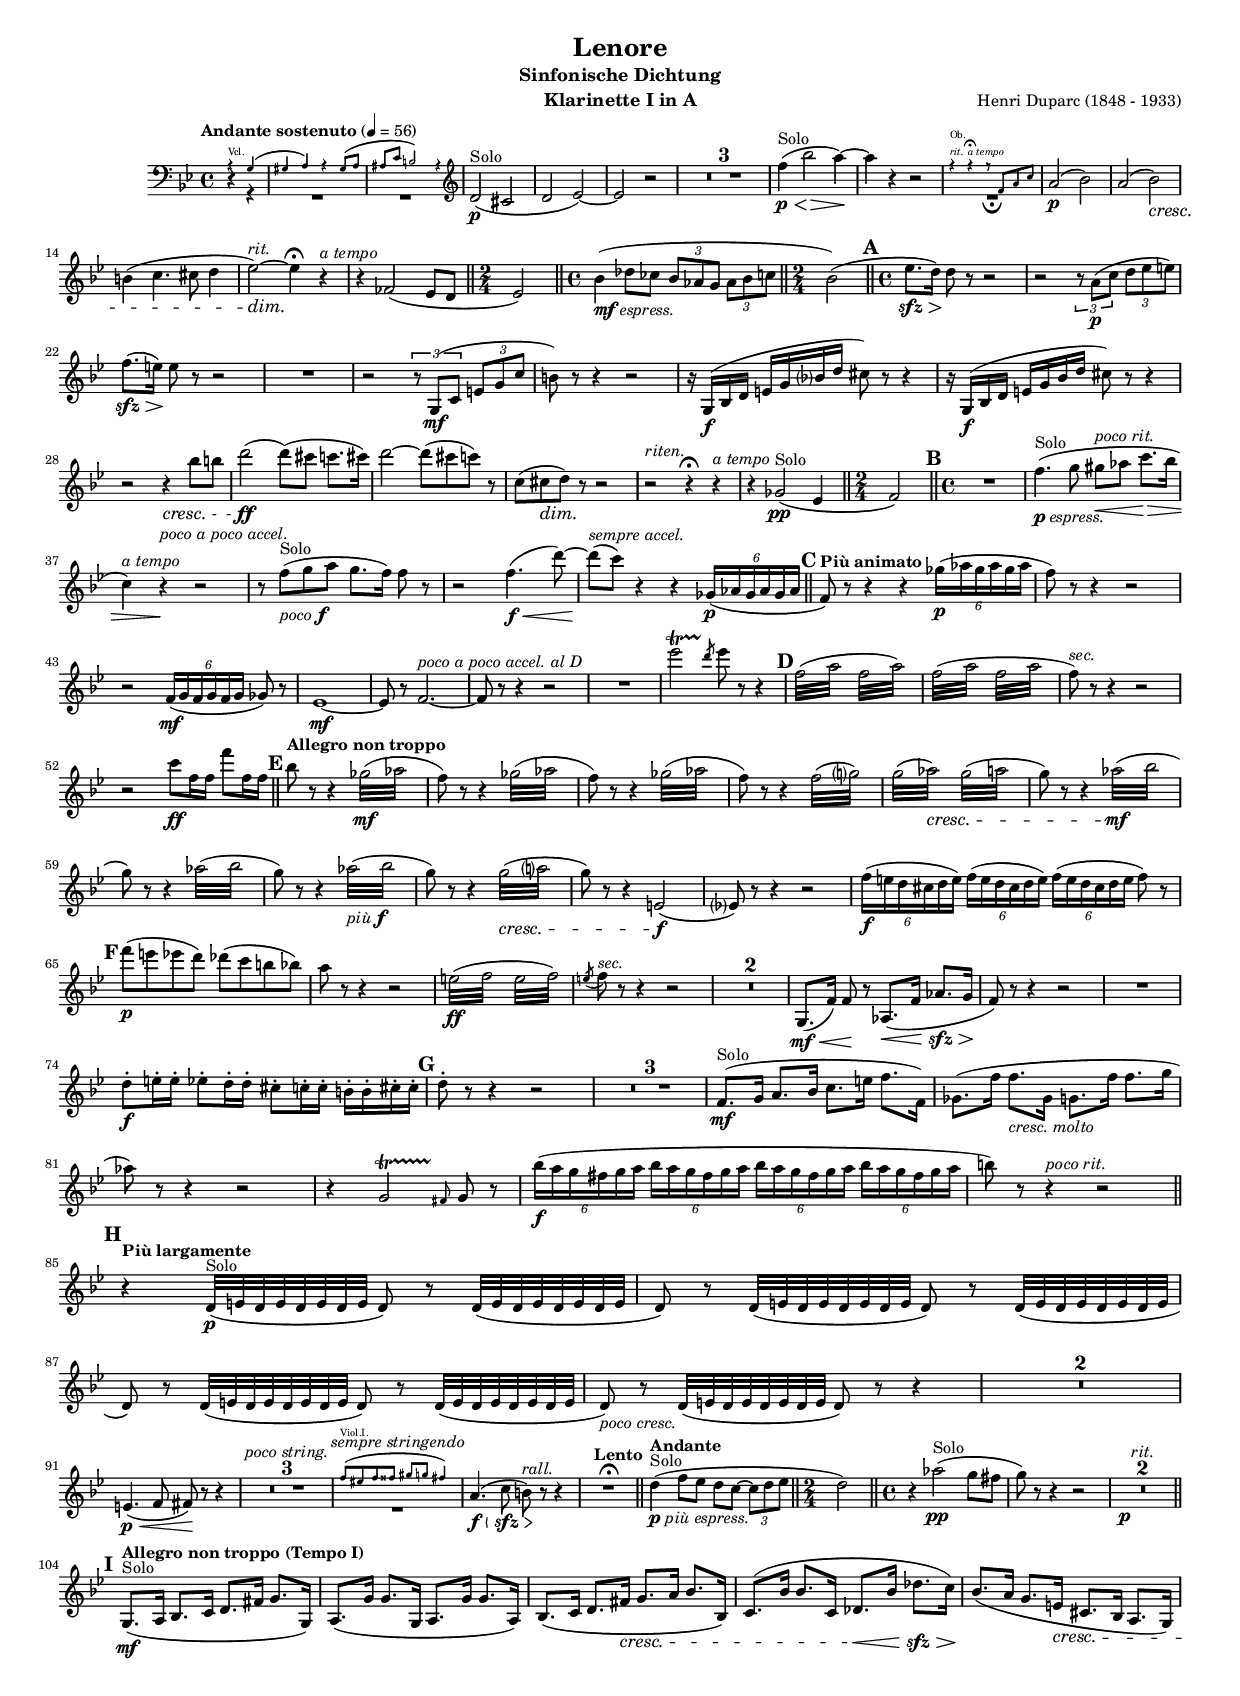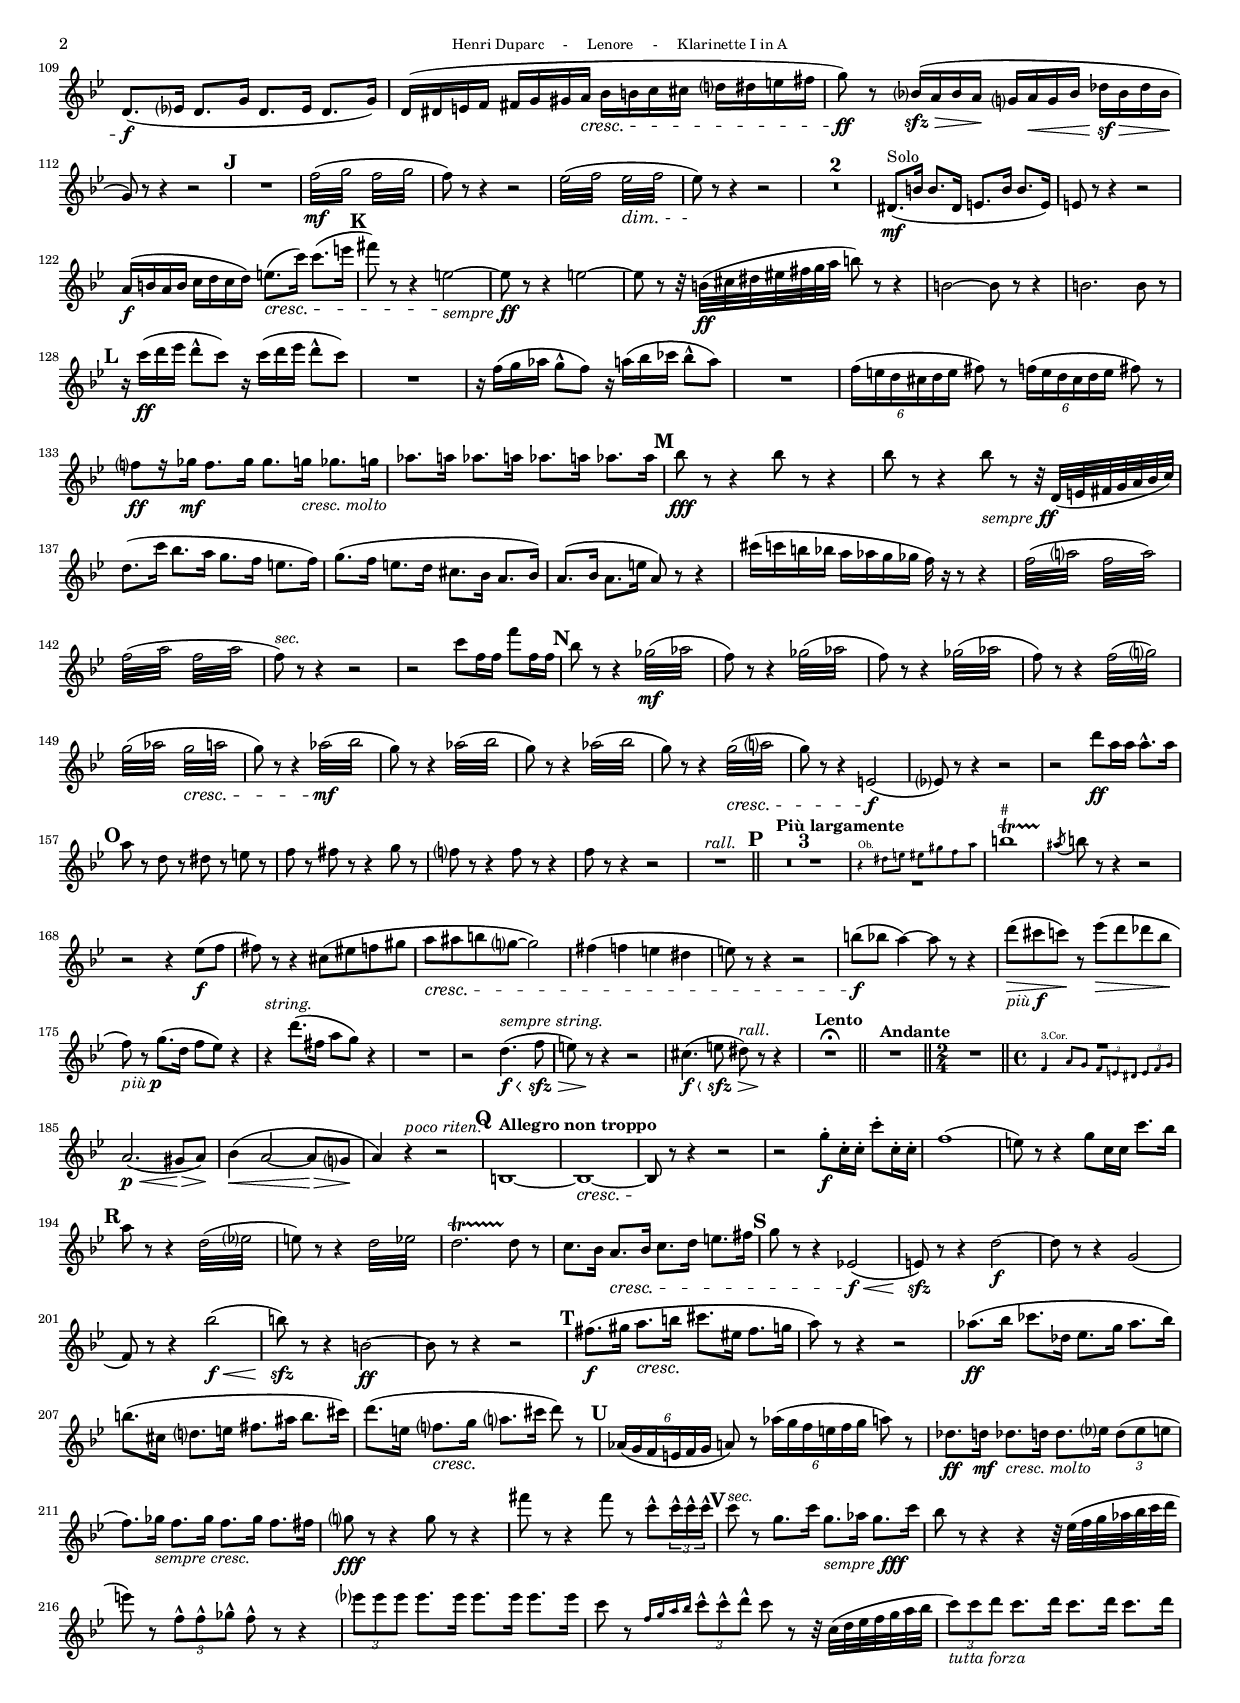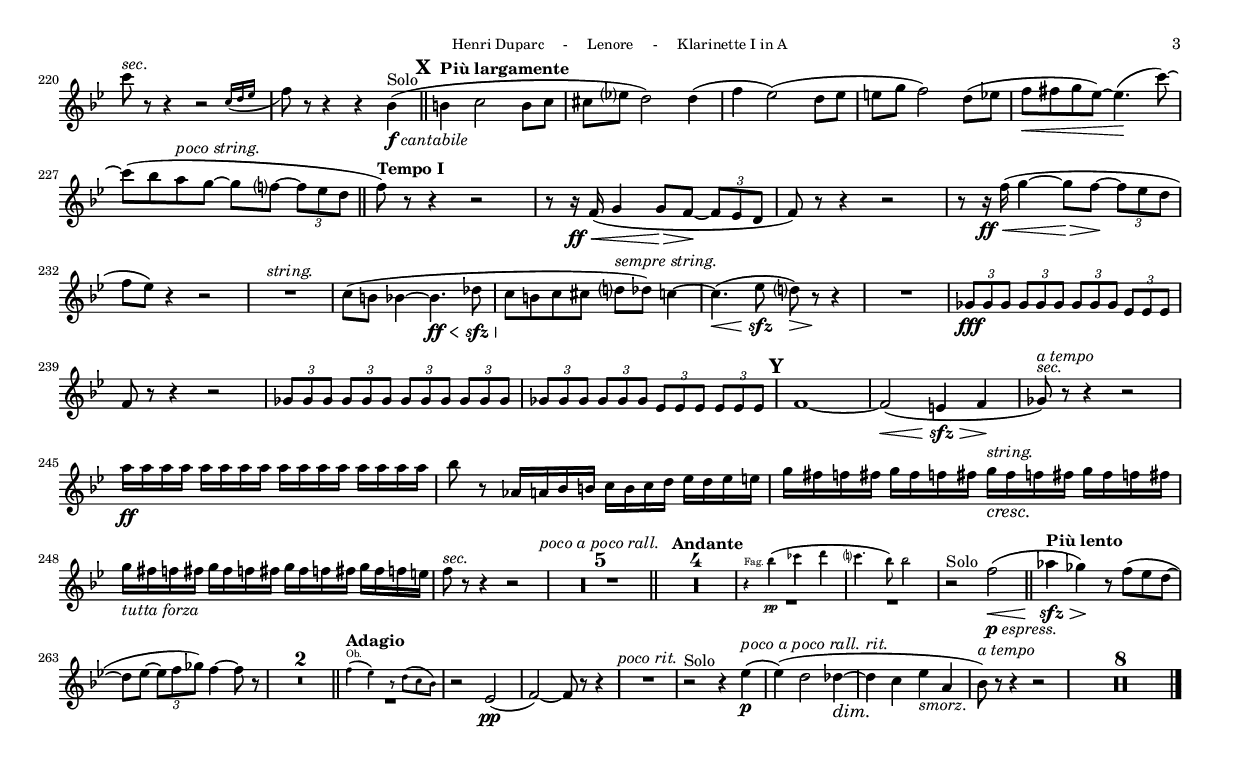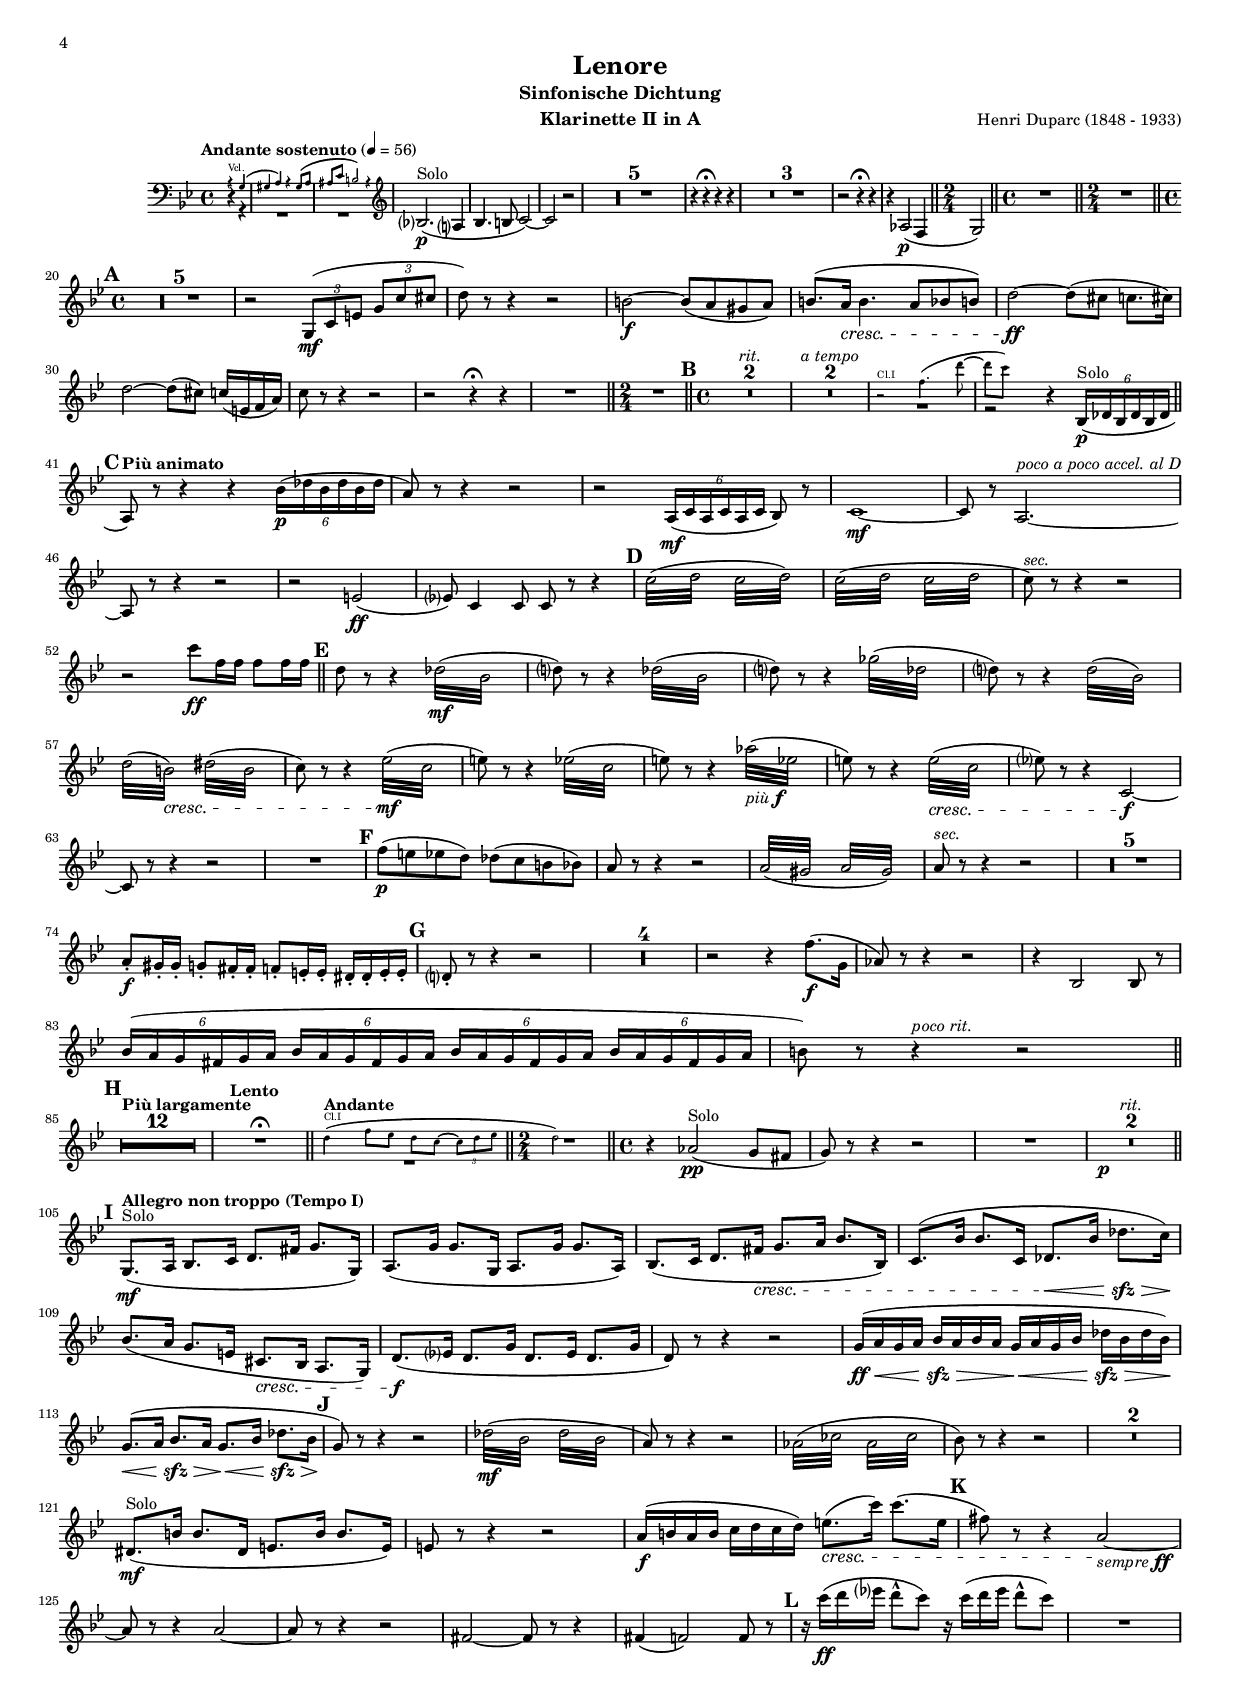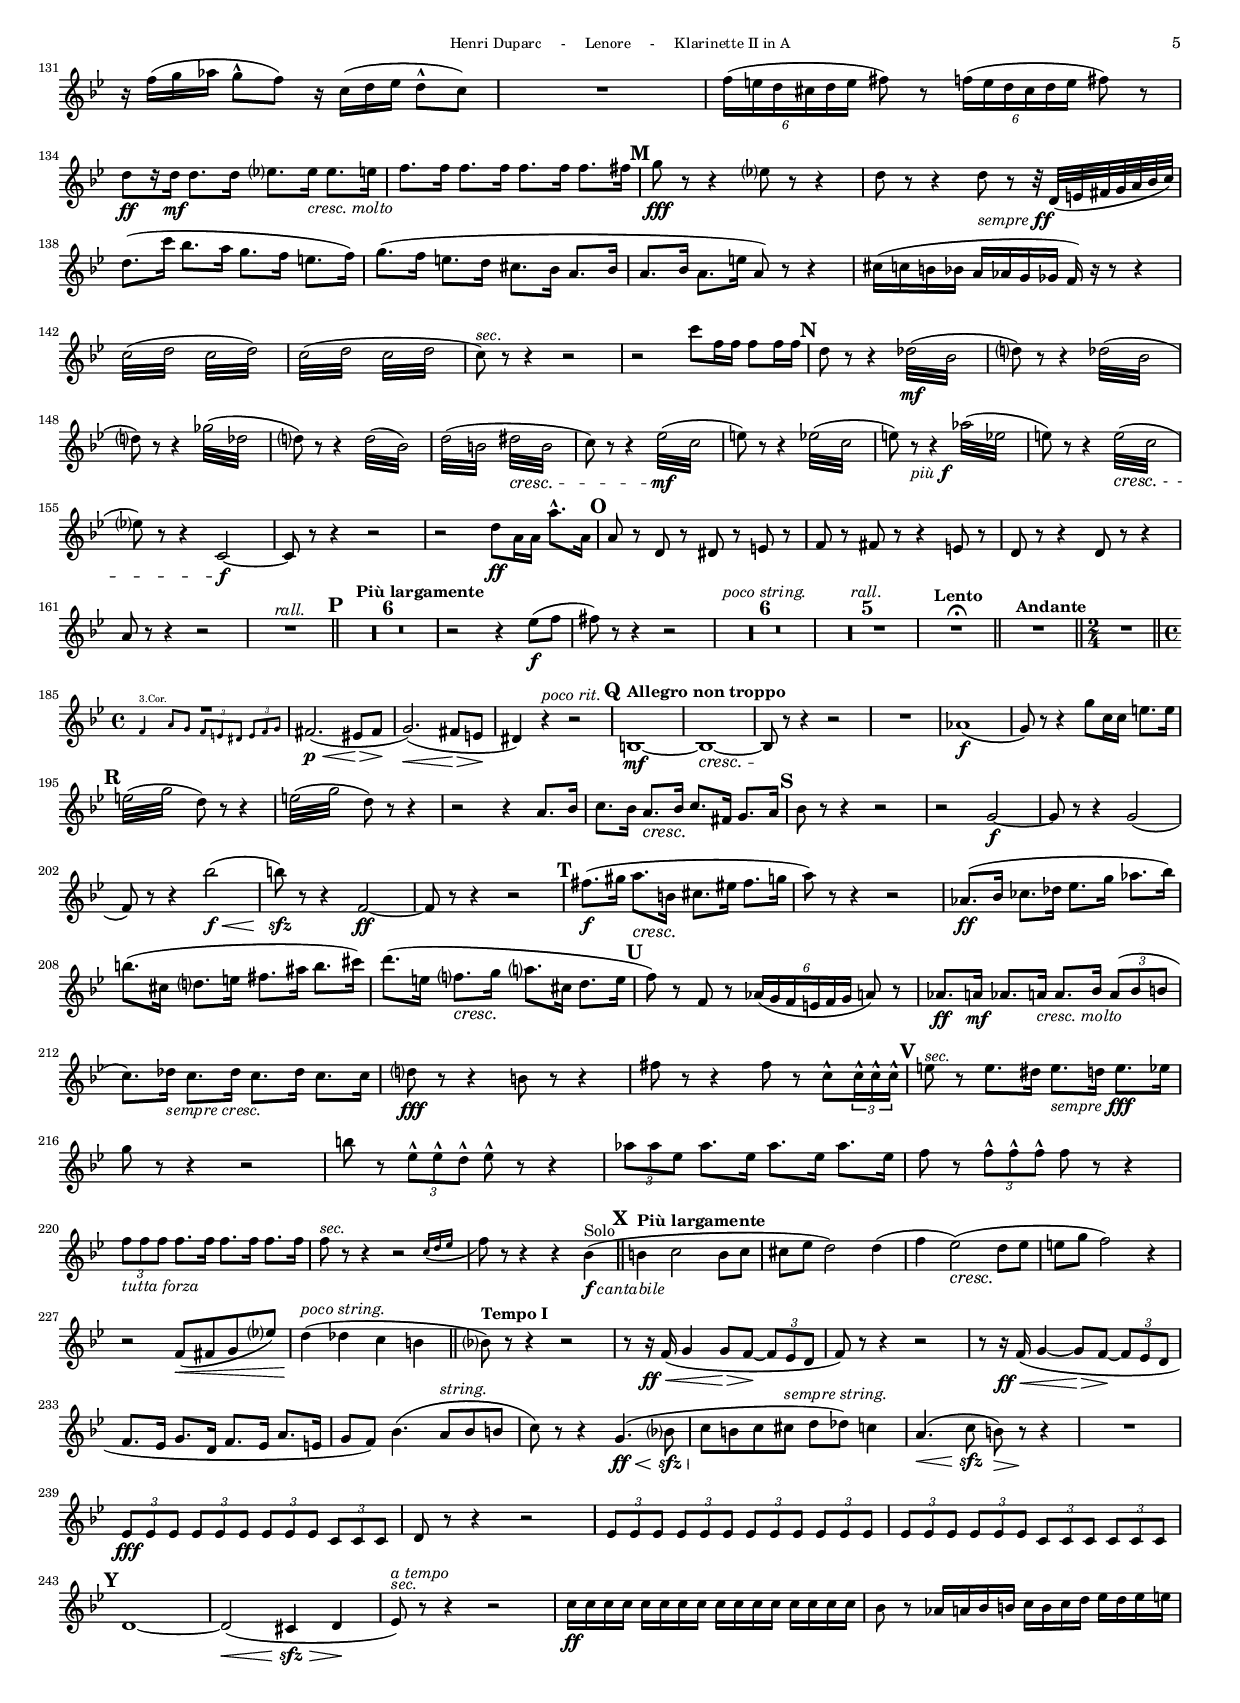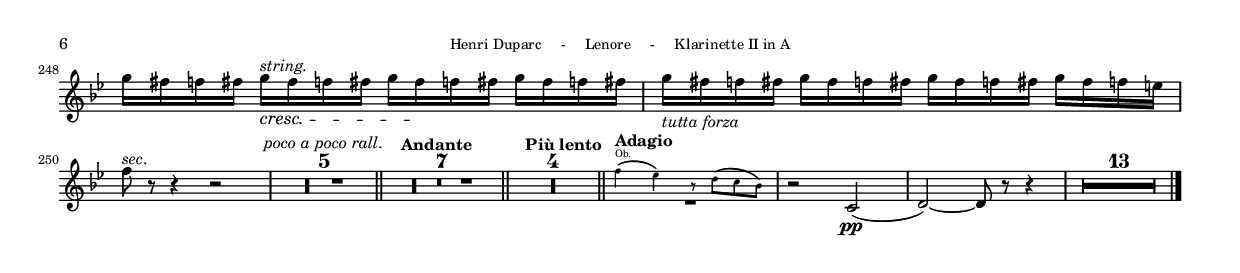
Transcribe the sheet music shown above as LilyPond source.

\version "2.18.2"
\language "deutsch"

\paper {
    top-margin = 10\mm
    bottom-margin = 10\mm
    left-margin = 10\mm
    right-margin = 10\mm
    ragged-last = ##f
}

\header{
  title = "Lenore"
  subtitle = "Sinfonische Dichtung"
  composerShort = "Henri Duparc"
  composer = "Henri Duparc (1848 - 1933)"
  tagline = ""
}

% Adapt this for automatic line-breaks
% mBreak = {}
mBreak = { \break }
#(set-global-staff-size 14)

% Useful snippets
pCresc = _\markup { \dynamic p \italic "cresc." }
mfDim = _\markup { \dynamic mf \italic "dim." }
fCantabile = _\markup { \dynamic f \italic "cantabile" }
smorz = _\markup { \italic "smorz." }
sempreFf = _\markup { \italic "sempre" \dynamic ff }
sempreFff = _\markup { \italic "sempre" \dynamic fff }
pocoF = _\markup { \italic "poco" \dynamic f }
ffz = _\markup { \dynamic { ffz } } 
crescMolto = _\markup { \italic "cresc. molto" }
pMoltoCresc = _\markup { \dynamic p \italic "molto cresc." }
sempreCresc = _\markup { \italic "sempre cresc." }
ppiuEspress = _\markup { \dynamic p \italic "più espress." }
pocoCresc = _\markup { \italic "poco cresc." }
mfEspress = _\markup { \dynamic mf \italic "espress." }
pEspress = _\markup { \dynamic p \italic "espress." }
string = ^\markup { \italic "string." }
stringendo = ^\markup { \italic "stringendo" }
pocoString = ^\markup { \italic "poco string." }
sempreStringendo = ^\markup { \italic "sempre stringendo" }
sempreString = ^\markup { \italic "sempre string." }
tuttaForza = _\markup { \italic "tutta forza" }
allargando = _\markup { \italic "allargando" }
pocoMenoMosso = ^\markup {\italic \bold {"Poco meno mosso."} }
rit = ^\markup {\italic {"rit."} }
rall = ^\markup {\italic {"rall."} }
riten = ^\markup {\italic {"riten."} }
ritATempo = ^\markup { \center-align \italic {"  rit. a tempo"} }
aTempo = ^\markup { \italic {"a tempo"} }
moltoRit = ^\markup { \italic {"molto rit."} }
pocoRit = ^\markup {\italic {"poco rit."} }
pocoRiten = ^\markup {\italic {"poco riten."} }
sec = ^\markup {\italic {"sec."} }
pocoAPocoRall = ^\markup {\italic {"poco a poco rall."} }
pocoAPocoAccel = ^\markup {\italic {"poco a poco accel."} }
pocoAPocoAccelAlD = ^\markup {\italic {"poco a poco accel. al D"} }
sempreAccel = ^\markup {\italic {"sempre accel."} }
solo = ^\markup { "Solo" }
piuF = _\markup { \italic "più" \dynamic f }
piuP = _\markup { \italic "più" \dynamic p }
lento = ^\markup { \italic "Lento" }
accel = ^\markup { \bold { "accel." } }
tempoPrimo = ^\markup { \italic { "Tempo I" } }

% Adapted from http://lsr.di.unimi.it/LSR/Snippet?id=655
% Make title, subtitle, instrument appear on pages other than the first
#(define (part-not-first-page layout props arg)
   (if (not (= (chain-assoc-get 'page:page-number props -1)
               (ly:output-def-lookup layout 'first-page-number)))
       (interpret-markup layout props arg)
       empty-stencil))

\paper {
  oddHeaderMarkup = \markup
  \fill-line {
    " "
    \on-the-fly #part-not-first-page \fontsize #-1.0 \concat {
      \fromproperty #'header:composerShort
      "     -     "
      \fromproperty #'header:title
      "     -     "
      \fromproperty #'header:instrument
    }
    \on-the-fly #print-page-number-check-first \fromproperty #'page:page-number-string
  }
  evenHeaderMarkup = \markup
  \fill-line {
    \on-the-fly #print-page-number-check-first \fromproperty #'page:page-number-string
    \on-the-fly #part-not-first-page \fontsize #-1.0 \concat {
      \fromproperty #'header:composerShort
      "     -     "
      \fromproperty #'header:title
      "     -     "
      \fromproperty #'header:instrument
    }
    " "
  }
  % markup-system-spacing.basic-distance = #12
  % markup-system-spacing.minimum-distance = #12
  % markup-system-spacing.padding = #10
  
}

% ---------------------------------------------------------

clarinet_I = {
  \set Score.markFormatter = #format-mark-alphabet
  \accidentalStyle Score.modern-cautionary
  \compressFullBarRests
  \defaultTimeSignature
  \time 4/4
  \tempo "Andante sostenuto" 4 = 56
  \key b \major
  \clef violin
  \relative c' {
    % p1 1
    \partial 2 
    <<
      \new CueVoice {
        \clef bass
        \set instrumentCueName = "Vcl."
        \stemDown \voiceOne {
          r4 g( |
          gis4 a) r gis8( a |
          ais8 c h2) r4 |
        }
      }
      {
        r4 r4 |
        \override MultiMeasureRest.staff-position = #-6
        R1*2 |
        \revert MultiMeasureRest.staff-position
      }
    >>
    \clef violin
    \stemNeutral
    d2\solo(\p cis |
    d2 es~) |
    es2 r |
    R1*3 |
    f'4(\p\<\solo b2 \>a4)~\! |
    a4 r4 r2 |
    <<
      \new CueVoice {
        \set instrumentCueName = "Ob."
        \stemUp \voiceOne {
          r4\rit r4\fermata\aTempo r8 f,8 a c |
        }
      }
      {
        \override MultiMeasureRest.staff-position = #-6
        R1 _\fermataMarkup |
        \revert MultiMeasureRest.staff-position
      }
    >>
    a2(\p b) |
    a2( b)\cresc |
    \mBreak
    
    % p1 2
    h4( c4. cis8 d4 |
    es2)~\dim\rit es4\fermata\! r4\aTempo |
    r4 fes,2( es8 d|
    \time 2/4 \bar "||"
    es2) |
    \time 4/4 \bar "||"
    b'4(\mfEspress des8 ces \tuplet 3/2 { b as g } \tuplet 3/2 { as b c }
    \time 2/4 \bar "||"
    b2)( |
    \time 4/4 \bar "||"
    \mark #1
    es8.\sfz\> d16)\! d8 r8 r2 |
    r2 \tuplet 3/2 { r8 a(\p c } \tuplet 3/2 { d es e) } |
    \mBreak
    
    % p1 3
    f8.(\sfz\> e16)\! e8 r8 r2 |
    R1 |
    r2 \tuplet 3/2 { r8 g,,(\mf c } \tuplet 3/2 { e g c } |
    h8) r8 r4 r2 |
    r16 g,(\f b d e g b d cis8) r8 r4 |
    r16 g,(\f b d e g b d cis8) r8 r4 |
    \mBreak

    % p1 4
    r2 r4\cresc b'8 h |
    d2(\ff d8)( cis c8. cis16) |
    d2~ d8( cis c) r |
    c,8( cis\dim d)\! r r2 |
    r2\riten r4\fermata r4\aTempo |
    r4 ges,2(\pp\solo es4 |
    \time 2/4 \bar "||"
    f2) |
    \time 4/4 \bar "||"
    \mark #2
    R1 |
    f'4.(\pEspress\solo g8 gis\<\pocoRit as c8.\> b16 |
    \mBreak
    
    % p1 5
    c,4)\aTempo r4\!\pocoAPocoAccel r2 |
    r8 f(\pocoF\solo g a g8. f16) f8 r8 |
    r2 f4.\f\<( d'8)~ |
    d8(\!\sempreAccel c) r4 r \tuplet 6/4 { ges,16(\p as ges as ges as } |
    \bar "||"
    \mark #3
    \tempo "Più animato"
    f8) r8 r4 r \tuplet 6/4 { ges'16(\p as ges as ges as } |
    f8) r8 r4 r2 |
    \mBreak
    
    % p1 6
    r2 \tuplet 6/4 { f,16(\mf g f g f g} ges8) r8 |
    es1~\mf |
    es8 r8 f2.~\pocoAPocoAccelAlD |
    f8 r8 r4 r2 |
    R1 |
    es''2\startTrillSpan \slashedGrace d8\stopTrillSpan es8 r8 r4 |
    \mark #4
    \repeat tremolo 8 { f,32( a } \repeat tremolo 8 { f32 a) } |
    \repeat tremolo 8 { f32( a } \repeat tremolo 8 { f32 a } |
    f8)\sec r8 r4 r2 |
    \mBreak
    
    % p1 7
    r2 c'8\ff f,16 f f'8 f,16 f |
    \bar "||"
    \mark #5
    \tempo "Allegro non troppo"
    b8 r8 r4 \repeat tremolo 8 { ges32(\mf as } |
    f8) r8 r4 \repeat tremolo 8 { ges32( as } |
    f8) r8 r4 \repeat tremolo 8 { ges32( as } |
    f8) r8 r4 \repeat tremolo 8 { f32( g) } |
    \repeat tremolo 8 { g32( as)\cresc } \repeat tremolo 8 { g32( a } |
    g8) r8 r4 \repeat tremolo 8 { as32(\mf b } |
    \mBreak
    
    % p1 8
    g8) r8 r4 \repeat tremolo 8 { as32( b } |
    g8) r8 r4 \repeat tremolo 8 { as32(\piuF b } |
    g8) r8 r4 \repeat tremolo 8 { g32(\cresc a } |
    g8) r8 r4 e,2(\f |
    es8) r8 r4 r2 |
    \tuplet 6/4 { f'16(\f e d cis d e) } \tuplet 6/4 { f16( e d cis d e) } \tuplet 6/4 { f16( e d cis d e } f8) r8 |
    \mark #6
    \mBreak
    
    % p1 9
    f'8(\p e es d) des( c h b) |
    a8 r8 r4 r2 |
    \repeat tremolo 8 { e32(\ff f } \repeat tremolo 8 { e f) } \acciaccatura e8 |
    % FIXME: I can't get the grace note into the previous bar
    f8\sec r8 r4 r2 |
    R1*2 |
    g,,8.(\mf\< f'16) f8\! r8 as,8.(\< f'16 as8.\sfz\> g16\! | 
    f8) r8 r4 r2 |
    R1 |
    \mBreak
    
    % p1 10
    d'8-.\f e16-. e-. es8-. d16-. d-. cis8-. c16-. c-. h-. h-. cis-. cis-. | 
    \mark #7
    d8-. r8 r4 r2 |
    R1*3 |
    f,8.(\mf\solo g16 a8. b16 c8. e16 f8. f,16) |
    ges8.( f'16 f8.\crescMolto ges,16 g8. f'16 f8. g16 |
    as8) r8 r4 r2 |
    r4 g,2\startTrillSpan \grace fis8 \stopTrillSpan  g r |
    \tuplet 6/4 { b'16(\f a g fis g a } \repeat unfold 3 \tuplet 6/4 { b16 a g fis g a } |
    h8) r8 r4\pocoRit r2 |
    \bar "||"
    \mBreak
    
    % p2 1
    \mark #8
    \tempo "Più largamente"
    r4 d,,32(\p\solo e d e d e d e d8) r8 d32( e d e d e d e |
    d8) r d32( e d e d e d e d8) r d32( e d e d e d e |
    \mBreak
    
    % p2 2
    d8) r d32( e d e d e d e d8) r d32( e d e d e d e |
    d8\pocoCresc) r d32( e d e d e d e d8) r r4 |
    R1*2 |
    \mBreak

    % p2 3
    e4.(\p\< f8 fis8)\! r r4 |
    R1*3\pocoString |
    <<
      \new CueVoice {
        \set instrumentCueName = "Viol.I."
        \stemDown \voiceOne {
          f'8( eis f fisis gis g fis4) |
        }
      }
      {
        \override MultiMeasureRest.staff-position = #-6
        R1\sempreStringendo |
        \revert MultiMeasureRest.staff-position
      }
    >>
    a,4.(\f\< c8\sfz\> h)\!\rall r r4 |
    \tempo "Lento"
    R1\fermataMarkup |
    \bar "||"
    \tempo Andante
    d4(\ppiuEspress\solo f8 es d c~ \tuplet 3/2 { c d es } |
    \bar "||"
    \time 2/4
    d2) |
    \bar "||"
    \time 4/4
    r4 as'2(\pp\solo g8 fis |
    g8) r8 r4 r2 |
    R1*2\p \rit |
    \bar "||"
    \mBreak
    
    % p2 4
    \mark #9
    \tempo "Allegro non troppo (Tempo I)"
    g,,8.(\mf\solo a16 b8. c16 d8. fis16 g8. g,16) |
    a8.( g'16 g8. g,16 a8. g'16 g8. a,16) |
    b8.( c16 d8. fis16\cresc g8. a16 b8. b,16) |
    c8.( b'16 b8. c,16 des8.\< b'16 des8.\sfz\> c16)\! |
    b8.( a16 g8. e16\cresc cis8. b16 a8. g16) |
    \mBreak

    % p2 5
    d'8.(\f es16 d8. g16 d8. es16 d8. g16) |
    d16( dis e f fis g gis a\cresc b h c cis d dis e fis |
    g8)\ff r8 b,16(\sfz\> a b a\! g a\< g b des\sf\> b des b\! |
    \mBreak
    
    % p2 6
    g8) r8 r4 r2 |
    \mark #10
    R1 |
    \repeat tremolo 8 { f'32(\mf g } \repeat tremolo 8 { f32 g } |
    f8) r8 r4 r2 |
    \repeat tremolo 8 { es32( f } \repeat tremolo 8 { es32\dim f } |
    es8)\! r8 r4 r2 |
    R1*2 |
    dis,8.(\mf\solo h'16 h8. dis,16 e8. h'16 h8. e,16) |
    e8 r8 r4 r2 |
    \mBreak
    
    % p2 7
    a16\f( h a h c d c d) e8.(\cresc c'16) c8.( e16 |
    \mark #11
    fis8) r8 r4 e,2~\sempreFf\! |
    e8 r8 r4 e2~ |
    e8 r8 r32 h(\ff cis dis eis fis g a h8) r8 r4 |
    h,2~ h8 r8 r4 |
    h2. h8 r8 |
    \mBreak

    % p2 8
    \mark #12
    r16 c'(\ff d es d8-^ c) r16 c( d es d8-^ c) |
    R1 |
    r16 f,( g as g8-^ f) r16 a( b ces b8-^ a) |
    R1 |
    \tuplet 6/4 { f16( e d cis d e } fis8) r8 \tuplet 6/4 { f16( e d cis d e } fis8) r8 |
    \mBreak

    % p2 9
    f8[\ff r16 ges]\mf f8. ges16 ges8. g16\crescMolto ges8. g16 |
    as8. a16 as8. a16 as8. a16 as8. as16 |
    \mark #13
    b8\fff r8 r4 b8 r8 r4 |
    b8 r8 r4 b8\sempreFf r8 r32 d,,( e fis g a b c) |
    \mBreak

    % p2 10
    d8.( c'16 b8. a16 g8. f16 e8. f16) |
    g8.( f16 e8. d16 cis8. b16 a8. b16) |
    a8.( b16 a8. e'16 a,8) r8 r4 |
    cis'16( c h b a as g ges f) r16 r8 r4 |
    \repeat tremolo 8 { f32( a } \repeat tremolo 8 { f32 a) } |
    \mBreak
    
    % p2 11
    \repeat tremolo 8 { f32( a } \repeat tremolo 8 { f32 a } |
    f8)\sec r8 r4 r2 |
    r2 c'8 f,16 f f'8 f,16 f |
    \mark #14
    b8 r8 r4 \repeat tremolo 8 { ges32(\mf as } |
    f8) r8 r4 \repeat tremolo 8 { ges32( as } |
    f8) r8 r4 \repeat tremolo 8 { ges32( as } |
    f8) r8 r4 \repeat tremolo 8 { f32( g) } |
    \mBreak

    % p2 12
    \repeat tremolo 8 { g32( as } \repeat tremolo 8 { g32\cresc a } |
    g8) r8 r4 \repeat tremolo 8 { as32(\mf b } |
    g8) r8 r4 \repeat tremolo 8 { as32( b } |
    g8) r8 r4 \repeat tremolo 8 { as32( b } |
    g8) r8 r4 \repeat tremolo 8 { g32(\cresc a } |
    g8) r8 r4 e,2(\f |
    es8) r8 r4 r2 |
    r2 d''8\ff a16 a a8.-^ a16 |
    \mBreak

    % p2 13
    \mark #15
    a8 r d, r dis r e r |
    f8 r fis r r4 g8 r |
    f8 r r4 f8 r r4 |
    f8 r r4 r2 |
    R1 \rall |
    \bar "||"
    \mark #16
    \tempo "Più largamente"
    R1*3 |
    <<
      \new CueVoice {
        \set instrumentCueName = "Ob."
        \stemDown {
          r4 dis8 e eis gis f a
        }
      }
      {
        \override MultiMeasureRest.staff-position = #-6
        R1 |
        \revert MultiMeasureRest.staff-position
      }
    >>
    % FIXME: Trill should have a #, and grace note should be in this bar
    h1 ^\markup "#" \startTrillSpan \acciaccatura ais8 \stopTrillSpan |
    h8 r r4 r2 |
    \mBreak
    
    % p2 14
    r2 r4 es,8(\f f |
    fis8) r r4 cis8( eis f gis |
    a8\cresc ais h g~ g2) |
    fis4( f e dis |
    e8) r r4 r2 |
    h'8(\f b a4~) a8 r r4 |
    d8(\piuF\> cis c)\! r es(\> d des b\! |
    \mBreak

    % p3 1
    f8)\piuP  r g8.( d16 f8 es) r4 |
    r4\string d'8.( fis,16 a8 g) r4 |
    R1 |
    r2 d4.(\f\<\sempreString f8\sfz\> |
    e8) r\! r4 r2 |
    cis4.(\f\< e8\sfz\> dis)\rall r8\! r4 |
    \tempo "Lento"
    R1\fermataMarkup |
    \bar "||"
    \tempo Andante
    R1 |
    \bar "||"
    \time 2/4 |
    R2 |
    \bar "||"
    \time 4/4
    <<
      {
        \override MultiMeasureRest.staff-position = #+2
        R1 |
        \revert MultiMeasureRest.staff-position
      }
      \new CueVoice {
        \set instrumentCueName = "3.Cor."
        \stemUp {
          f,4 a8 g \tuplet 3/2 { f e dis } \tuplet 3/2 { e f g } |
        }
      }
    >>
    \mBreak

    % p3 2
    a2.(\p\< gis8\> a)\! |
    b4(\< a2~ a8\> g\! |
    a4) r4\pocoRiten r2 |
    \mark #17
    \tempo "Allegro non troppo"
    h,1~ |
    h1~\cresc |
    h8\! r r4 r2 |
    r2 g''8-.\f c,16-. c-. c'8-. c,16-. c-. |
    f1( |
    e8) r r4 g8 c,16 c c'8. b16 |
    \mBreak

    % p3 3
    \mark #18
    a8 r r4 \repeat tremolo 8 { d,32( es } |
    e8) r r4 \repeat tremolo 8 { d32 es } |
    % FIXME: Trill should have Aufloesungszeichen
    d2.\startTrillSpan d8\stopTrillSpan  r |
    c8. b16 a8.\cresc b16 c8. d16 e8. fis16 |
    \mark #19
    g8 r r4 es,!2(\f\< |
    e8)\sfz r r4 d'2~\f |
    d8 r r4 g,2( |
    \mBreak
    
    % p3 4
    f8) r r4 b'2(\f\< |
    h8)\sfz r r4 h,2~\ff |
    h8 r r4 r2 |
    \mark #20
    fis'8.(\f gis16 a8.\cresc h16\! cis8. eis,16 fis8. g16 |
    a8) r r4 r2 |
    as8.(\ff b16 ces8. des,16 es8. g16 as8. b16) |
    \mBreak

    % p3 5
    h8.( cis,16 d8. e16 fis8. ais16 h8. cis16) |
    d8.( e,16 f8.\cresc g16\! a8. cis16 d8) r |
    \mark #21
    \tuplet 6/4 { as,16( g f e f g } a8) r \tuplet 6/4 { as'16( g f e f g } a8) r8 |
    des,8.\ff d16\mf des8.\crescMolto d16 d8. es16 \tuplet 3/2 { d8( es e } |
    \mBreak

    % p3 6
    f8.) ges16\sempreCresc f8. ges16 f8. ges16 f8. fis16 |
    g8\fff r r4 g8 r r4 |
    fis'8 r r4 fis8 r c-^ \tuplet 3/2 { c16-^ c-^ c-^ } |
    \mark #22
    c8\sec r g8. c16 g8.\sempreFff as16 g8. c16 |
    b8 r r4 r4 r32 es,( f g as b c d |
    \mBreak

    % p3 7
    e8) r \tuplet 3/2 { f,-^ f-^ ges-^ } f-^ r8 r4 |
    \tuplet 3/2 { es'8 es es } es8. es16 es8. es16 es8. es16 |
    c8 r \grace { f,16 g a b } \tuplet 3/2 { c8-^ c-^ d-^ } c8 r r32 c,( d es f g a b |
    \tuplet 3/2 { c8)\tuttaForza c d } \repeat unfold 3 { c8. d16 } |
    \mBreak

    % p3 8
    c8\sec r r4 \afterGrace r2 { c,16( d es } |
    f8) r r4 r4 b,(\fCantabile\solo |
    \bar "||"
    \mark #24
    \tempo "Più largamente"
    h4 c2 h8 c |
    cis8 es? d2) d4( |
    f4 es2)( d8 es |
    e8 g f2) d8( es |
    f8\< fis g es~) es4.(\! c'8~) |
    \mBreak

    % p3 9
    c8(\! b a\pocoString g~ g f~ \tuplet 3/2 { f8 es d } |
    \bar "||" 
    \tempo "Tempo I"
    f8) r r4 r2 |
    r8 r16\ff\< f,( g4 g8\> f8~\! \tuplet 3/2 { f8 es d } | 
    f8) r r4 r2 |
    r8 r16\ff\< f'( g4~ g8\> f8~\! \tuplet 3/2 { f8 es d } | 
    \mBreak

    % p3 10
    f8 es) r4 r2 |
    R1\string |
    c8( h b4~ b4.\ff\< des8\sfz\> |
    c8\! h c cis d\sempreString des) c4~ |
    c4.(\< es8\sfz d)\> r8\! r4 |
    R1 |
    \tuplet 3/2 { ges,8\fff ges ges } \repeat unfold 2 \tuplet 3/2 { ges8 ges ges } \tuplet 3/2 { es8 es es } |
    \mBreak

    % p3 11
    f8 r r4 r2 |
    \repeat unfold 4 \tuplet 3/2 { ges8 ges ges } |
    \repeat unfold 2 \tuplet 3/2 { ges8 ges ges } \repeat unfold 2 \tuplet 3/2 { es8 es es }
    \mark #25
    f1~ |
    f2(\< e4\sfz\> f\! |
    ges8)\sec\aTempo r r4 r2 |
    \mBreak

    % p3 12
    a'16\ff \repeat unfold 15 a |
    b8 r as,16 a b h c h c d es d es e |
    g16 fis f fis g fis f fis g\string\cresc fis\! f fis g fis f fis |
    \mBreak

    % p3 13
    g16\tuttaForza fis f fis g fis f fis g fis f fis g fis f e |
    f8\sec r r4 r2 |
    R1*5\pocoAPocoRall |
    \bar "||"
    \tempo Andante
    R1*4 |
    <<
      \new CueVoice {
        \set instrumentCueName = "Fag."
        \stemDown {
          r4 b(\pp ces d |
          c4. b8) b2 |
        }
      }
      {
        \override MultiMeasureRest.staff-position = #-6
        R1*2 |
        \revert MultiMeasureRest.staff-position
      }
    >>
    r2\solo f2(\pEspress\< |
    \bar "||"
    \tempo "Più lento"
    as4\sfz\> ges)\! r8 f( es d~ |
    \mBreak

    % p3 14
    d8 es8~ \tuplet 3/2 { es f ges) } f4~ f8 r |
    R1*2 |
    \bar "||"
    \tempo Adagio 
    <<
      \new CueVoice {
        \set instrumentCueName = "Ob."
        \stemDown {
          f4( es) r8 d( c b) |
        }
      }
      {
        \override MultiMeasureRest.staff-position = #-6
        R1 |
        \revert MultiMeasureRest.staff-position
      }
    >>
    r2 es,2(\pp |
    f2~) f8 r r4 |
    R1\pocoRit |
    r2\solo r4 es'4(\p\pocoAPocoRall |
    es4)( d2 des4~\dim | 
    des4\!\rit c es\smorz a, |
    b8)\aTempo r r4 r2 |
    R1*8 |
    \bar "|."
    \mBreak
  }
}

clarinet_II = {
  \set Score.markFormatter = #format-mark-alphabet
  \accidentalStyle Score.modern-cautionary
  \compressFullBarRests
  \defaultTimeSignature
  \time 4/4
  \tempo "Andante sostenuto" 4 = 56
  \key b \major
  \relative c' {
    % p1 1
    \partial 2 
    <<
      \new CueVoice {
        \clef bass
        \set instrumentCueName = "Vcl."
        \stemDown \voiceOne {
          r4 g( |
          gis4 a) r gis8( a |
          ais8 c h2) r4 |
        }
      }
      {
        r4 r4 |
        \override MultiMeasureRest.staff-position = #-6
        R1*2 |
        \revert MultiMeasureRest.staff-position
      }
    >>
    \clef violin
    \stemNeutral
    b2.(\p\solo a4 |
    b4. h8 c2~) |
    c2 r |
    R1*5 |
    r4 r4\fermata r4 r4 |
    R1*3 |
    r2 r4\fermata r4 |
    r4 as2(\p f4 |
    \time 2/4 \bar "||"
    g2) |
    \time 4/4 \bar "||"
    R1
    \time 2/4 \bar "||"
    R2 |
    \time 4/4 \bar "||"
    \mBreak

    % p1 2
    \mark #1
    R1*5 |
    r2 \tuplet 3/2 { g8(\mf c e } \tuplet 3/2 { g c cis } |
    d8) r8 r4 r2 |
    h2~\f h8(a gis a) |
    h8.( a16\cresc h4. a8 b h) |
    d2~\ff d8( cis c8. cis16) |
    \mBreak

    % p1 3
    d2~ d8( cis) c16( e, f a) |
    c8 r8 r4 r2 |
    r2 r4\fermata r4 |
    R1 |
    \time 2/4 \bar "||"
    R2 |
    \time 4/4 \bar "||"
    \mark #2
    R1*2\rit |
    R1*2 \aTempo |
    <<
      \new CueVoice {
        \set instrumentCueName = "Cl.I"
        \stemDown {
          r2 f4.( d'8~ |
          d8 c) \hideNotes r4 r2 \unHideNotes |
        }
      }
      {
        \override MultiMeasureRest.staff-position = #-4
        R1 |
        \revert MultiMeasureRest.staff-position
        r2 r4 \tuplet 6/4 { b,,16(\p\solo des b des b des } |
      }
    >>
    \bar "||"
    \mBreak

    % p1 4
    \mark #3
    \tempo "Più animato"
    a8) r8 r4 r4 \tuplet 6/4 { b'16(\p des b des b des } |
    a8) r8 r4 r2 |
    r2 \tuplet 6/4 { a,16(\mf c a c a c} b8) r8 |
    c1~\mf |
    c8 r8 a2.~\pocoAPocoAccelAlD |
    \mBreak

    % p1 5
    a8 r8 r4 r2 |
    r2 e'2(\ff |
    es8) c4 c8 c r r4 |
    \mark #4
    \repeat tremolo 8 { c'32( d } \repeat tremolo 8 { c32 d) } |
    \repeat tremolo 8 { c32( d } \repeat tremolo 8 { c32 d } |
    c8)\sec r8 r4 r2 |
    \mBreak
    
    % p1 6
    r2 c'8\ff f,16 f f8 f16 f |
    \bar "||"
    \mark #5
    d8 r8 r4 \repeat tremolo 8 { des32(\mf b } |
    d8) r8 r4 \repeat tremolo 8 { des32( b } |
    d8) r8 r4 \repeat tremolo 8 { ges32( des } |
    d8) r8 r4 \repeat tremolo 8 { d32( b) } |
    \mBreak
    
    % p1 7
    \repeat tremolo 8 { d32( h)\cresc } \repeat tremolo 8 { dis32( h } |
    c8) r8 r4 \repeat tremolo 8 { es32(\mf c } |
    e8) r8 r4 \repeat tremolo 8 { es32( c } |
    e8) r8 r4 \repeat tremolo 8 { as32(\piuF es } |
    e8) r8 r4 \repeat tremolo 8 { e32(\cresc c } |
    es8) r8 r4 c,2~\f |
    \mBreak
    
    % p1 8
    c8 r8 r4 r2 |
    R1 |
    \mark #6
    f'8(\p e es d) des( c h b) |
    a8 r8 r4 r2 |
    \repeat tremolo 8 { a32( gis } \repeat tremolo 8 { a gis) } |
    a8\sec r8 r4 r2 |
    R1*5 |
    \mBreak
    
    % p1 9
    a8-.\f gis16-. gis-. g8-. fis16-. fis-. f8-. e16-. e-. dis-. dis-. e-. e-. | 
    \mark #7
    d8-. r8 r4 r2 |
    R1*4 |
    r2 r4 f'8.(\f g,16 |
    as8) r8 r4 r2 |
    r4 b,2 b8 r |
    \mBreak
    
    % p1 10
    \tuplet 6/4 { b'16( a g fis g a } \repeat unfold 3 \tuplet 6/4 { b16 a g fis g a } |
    h8) r8 r4\pocoRit r2 |
    \bar "||"
    \mBreak
    
    % p2 1
    \mark #8
    \tempo "Più largamente"
    R1*12 |
    \tempo "Lento"
    R1 \fermataMarkup |
    \bar "||"
    \tempo Andante
    <<
      \new CueVoice {
        \set instrumentCueName = "Cl.I"
        \stemDown {
          d4( f8 es d c~ \tuplet 3/2 { c d es } |
        \bar "||"
        \time 2/4
          d2) |
        }
      }
      {
        \override MultiMeasureRest.staff-position = #-6
        R1 |
        \revert MultiMeasureRest.staff-position
        \bar "||"
        \time 2/4
        R2 |
      }
    >>
    \bar "||"
    \time 4/4
    r4 as2(\pp\solo g8 fis |
    g8) r8 r4 r2 |
    R1 |
    R1*2\p\rit |
    \mBreak

    % p2 2
    \bar "||"
    \mark #9
    \tempo "Allegro non troppo (Tempo I)"
    g,8.(\mf\solo a16 b8. c16 d8. fis16 g8. g,16) |
    a8.( g'16 g8. g,16 a8. g'16 g8. a,16) |
    b8.( c16 d8. fis16\cresc g8. a16 b8. b,16) |
    c8.( b'16 b8. c,16 des8.\< b'16 des8.\sfz\> c16)\! |
    \mBreak
    
    % p2 3
    b8.( a16 g8. e16 cis8.\cresc b16 a8. g16) |
    d'8.(\f es16 d8. g16 d8. es16 d8. g16 |
    d8) r8 r4 r2 |
    g16(\ff\< a g a b\sfz\> a b a g\< a g b des\sfz\> b des b)\! |
    \mBreak
    
    % p2 4
    g8.(\< a16 b8.\sfz\> a16 g8.\< b16 des8.\sfz\> b16\! |
    \mark #10
    g8) r8 r4 r2 |
    \repeat tremolo 8 { des'32(\mf b } \repeat tremolo 8 { des32 b } |
    a8) r8 r4 r2 |
    \repeat tremolo 8 { as32( ces } \repeat tremolo 8 { as32 ces } |
    b8) r8 r4 r2 |
    R1*2 |
    \mBreak
    
    % p2 5
    dis,8.(\mf\solo h'16 h8. dis,16 e8. h'16 h8. e,16) |
    e8 r8 r4 r2 |
    a16\f( h a h c d c d) e8.(\cresc c'16) c8.( e,16 |
    \mark #11
    fis8) r8 r4 a,2~\sempreFf\! |
    \mBreak
    
    % p2 6
    a8 r8 r4 a2~ |
    a8 r8 r4 r2 |
    fis2~ fis8 r8 r4 |
    fis4( f2) f8 r8 |
    \mark #12
    r16 c''(\ff d es? d8-^ c) r16 c( d es d8-^ c) |
    R1 |
    \mBreak
    
    % p2 7
    r16 f,( g as g8-^ f) r16 c( d es d8-^ c) |
    R1 |
    \tuplet 6/4 { f16( e d cis d e } fis8) r8 \tuplet 6/4 { f16( e d cis d e } fis8) r8 |
    \mBreak
    
    % p2 8
    d8[\ff r16 d]\mf d8. d16 es8. es16\crescMolto es8. e16 |
    f8. f16 f8. f16 f8. f16 f8. fis16 |
    \mark #13
    g8\fff r8 r4 es?8 r8 r4 |
    d8 r8 r4 d8\sempreFf r8 r32 d,( e fis g a b c) |
    \mBreak
    
    % p2 9
    d8.( c'16 b8. a16 g8. f16 e8. f16) |
    g8.( f16 e8. d16 cis8. b16 a8. b16 |
    a8. b16 a8. e'16 a,8) r8 r4 |
    cis16( c h b a as g ges f) r16 r8 r4 |
    \mBreak

    % p2 10
    \repeat tremolo 8 { c'32( d } \repeat tremolo 8 { c32 d) } |
    \repeat tremolo 8 { c32( d } \repeat tremolo 8 { c32 d } |
    c8)\sec r8 r4 r2 |
    r2 c'8 f,16 f f8 f16 f |
    \mark #14
    d8 r8 r4 \repeat tremolo 8 { des32(\mf b } |
    d8) r8 r4 \repeat tremolo 8 { des32( b } |
    \mBreak
    
    % p2 11
    d8) r8 r4 \repeat tremolo 8 { ges32( des } |
    d8) r8 r4 \repeat tremolo 8 { d32( b) } |
    \repeat tremolo 8 { d32( h } \repeat tremolo 8 { dis\cresc h } |
    c8) r8 r4 \repeat tremolo 8 { es32(\mf c } |
    e8) r8 r4 \repeat tremolo 8 { es32( c } |
    e8) r8\piuF r4 \repeat tremolo 8 { as32( es } |
    e8) r8 r4 \repeat tremolo 8 { e32(\cresc c } |
    \mBreak

    % p2 12
    es8) r8 r4 c,2~\f |
    c8 r8 r4 r2 |
    r2 d'8\ff a16 a a'8.-^ a,16 |
    \mark #15
    a8 r d, r dis r e r |
    f8 r fis r r4 e8 r |
    d8 r r4 d8 r r4 |
    \mBreak
    
    % p2 13
    a'8 r r4 r2 |
    R1 \rall |
    \bar "||"
    \mark #16
    \tempo "Più largamente"
    R1*6 |
    r2 r4 es'8(\f f |
    fis8) r r4 r2 |
    R1*6\pocoString |
    R1*5\rall |
    \tempo "Lento"
    R1\fermataMarkup |
    \bar "||"
    \tempo "Andante"
    R1 |
    \bar "||"
    \time 2/4 |
    R2 |
    \bar "||"
    \time 4/4
    \mBreak
    
    % p3 1
    <<
      {
        \override MultiMeasureRest.staff-position = #+2
        R1 |
        \revert MultiMeasureRest.staff-position
      }
      \new CueVoice {
        \set instrumentCueName = "3.Cor."
        \stemUp {
          f,4 a8 g \tuplet 3/2 { f e dis } \tuplet 3/2 { e f g } |
        }
      }
    >>
    fis2.(\p\< eis8\> fis\! |
    g2.)(\< fis8\> e\! |
    dis4) r4\pocoRit r2 |
    \mark #17
    \tempo "Allegro non troppo"
    h1~\mf |
    h1~\cresc |
    h8\! r r4 r2 |
    R1 |
    as'1(\f |
    g8) r r4 g'8 c,16 c e8. e16 |
    \mBreak
    
    % p3 2
    \mark #18
    \repeat tremolo 8 { e32( g } d8) r r4 |
    \repeat tremolo 8 { e32( g } d8) r r4 |
    r2 r4 a8. b16 |
    c8. b16 a8.\cresc b16\! c8. fis,16 g8. a16 |
    \mark #19
    b8\! r r4 r2 |
    r2 g2~\f |
    g8 r r4 g2( |
    \mBreak
    
    % p3 3
    f8) r r4 b'2(\f\< |
    h8)\sfz r r4 f,2~\ff |
    f8 r r4 r2 |
    \mark #20
    fis'8.(\f gis16 a8.\cresc h,16\! cis8. eis16 fis8. g16 |
    a8) r r4 r2 |
    as,8.(\ff b16 ces8. des16 es8. g16 as8. b16) |
    \mBreak

    % p3 4
    h8.( cis,16 d8. e16 fis8. ais16 h8. cis16) |
    d8.( e,16 f8.\cresc g16\! a8. cis,16 d8. e16 |
    \mark #21
    f8) r f,8 r \tuplet 6/4 { as16( g f e f g } a8) r8 |
    as8.\ff a16\mf as8. a16\crescMolto a8. b16 \tuplet 3/2 { a8( b h } |
    \mBreak
    
    % p3 5
    c8.) des16\sempreCresc c8. des16 c8. des16 c8. c16 |
    d8\fff r r4 h8 r r4 |
    fis'8 r r4 fis8 r c-^ \tuplet 3/2 { c16-^ c-^ c-^ } |
    \mark #22
    e8\sec r e8. dis16 e8.\sempreFff d16 e8. es16 |
    \mBreak
    
    % p3 6
    g8 r r4 r2 |
    h8 r \tuplet 3/2 { es,-^ es-^ d-^ } es-^ r8 r4 |
    \tuplet 3/2 { as8 as es } as8. es16 as8. es16 as8. es16 |
    f8 r \tuplet 3/2 { f8-^ f-^ f-^ } f8 r r4 |
    \mBreak
    
    % p3 7
    \tuplet 3/2 { f8\tuttaForza f f } \repeat unfold 3 { f8. f16 } |
    f8\sec r r4 \afterGrace r2 { c16( d es } |
    f8) r r4 r4 b,(\fCantabile\solo |
    \bar "||"
    \mark #24
    \tempo "Più largamente"
    h4 c2 h8 c |
    cis8 es d2) d4( |
    f4 es2)(\cresc d8\! es |
    e8 g f2) r4 |
    \mBreak
    
    % p3 8
    r2 f,8(\!\< fis g es') |
    d4(\!\pocoString des c h |
    \bar "||" 
    \tempo "Tempo I"
    b8) r r4 r2 |
    r8 r16\ff\< f( g4 g8\> f8~\! \tuplet 3/2 { f8 es d } | 
    f8) r r4 r2 |
    r8 r16\ff\< f( g4~ g8\> f8~\! \tuplet 3/2 { f8 es d } | 
    \mBreak
    
    % p3 9
    f8. es16 g8. d16 f8. es16 a8. e16 |
    g8 f) b4.( a8\string b h |
    c8) r r4 g4.(\ff\< b8\sfz\> |
    c8\! h c cis\sempreString d des) c4 |
    a4.(\< c8\sfz h)\> r8\! r4 |
    R1 |
    \mBreak
    
    % p3 10
    \tuplet 3/2 { es,8\fff es es } \repeat unfold 2 \tuplet 3/2 { es8 es es } \tuplet 3/2 { c8 c c } |
    d8 r r4 r2 |
    \repeat unfold 4 \tuplet 3/2 { es8 es es } |
    \repeat unfold 2 \tuplet 3/2 { es8 es es } \repeat unfold 2 \tuplet 3/2 { c8 c c }
    \mBreak
    
    % p3 11
    \mark #25
    d1~ |
    d2(\< cis4\sfz\> d\! |
    es8)\sec\aTempo r r4 r2 |
    c'16\ff \repeat unfold 15 c |
    b8 r as16 a b h c h c d es d es e |
    \mBreak
   
    % p3 12
    g16 fis f fis g\cresc\string fis f fis g fis\! f fis g fis f fis |
    g16\tuttaForza fis f fis g fis f fis g fis f fis g fis f e |
    \mBreak
    
    % p3 13
    f8\sec r r4 r2 |
    R1*5\pocoAPocoRall |
    \bar "||"
    \tempo Andante
    R1*7 |
    \bar "||"
    \tempo "Più lento"
    R1*4 |
    \bar "||"
    \tempo Adagio 
    <<
      \new CueVoice {
        \set instrumentCueName = "Ob."
        \stemDown {
          f4( es) r8 d( c b) |
        }
      }
      {
        \override MultiMeasureRest.staff-position = #-6
        R1 |
        \revert MultiMeasureRest.staff-position
      }
    >>
    r2 c,2(\pp |
    d2~) d8 r r4 |
    R1*13 |
    \bar "|."
    \mBreak
  }
}
% ---------------------------------------------------------

% \bookpart {
%   \header{
%     instrument = "Klarinette I und II in A"
%   }
%   \score {
%     <<
%     \transpose a a \clarinet_I
%     \\
%     \transpose a a \clarinet_II
%     >>
%   }
% }

\bookpart {
  \header{
    instrument = "Klarinette I in A"
  }
  \score {
    \new Staff {
      \compressFullBarRests
      \set Score.markFormatter = #format-mark-box-alphabet
      \override DynamicLineSpanner.staff-padding = #3
      \accidentalStyle Score.modern-cautionary
      \new Voice {
        \transpose a a \clarinet_I
      }
    }
  }
}


\bookpart {
  \header{
    instrument = "Klarinette II in A"
  }
  \score {
    \new Staff {
      \compressFullBarRests
      \set Score.markFormatter = #format-mark-box-alphabet
      \override DynamicLineSpanner.staff-padding = #3
      \accidentalStyle Score.modern-cautionary
      \new Voice {
        \transpose a a \clarinet_II
      }
    }
  }
}
